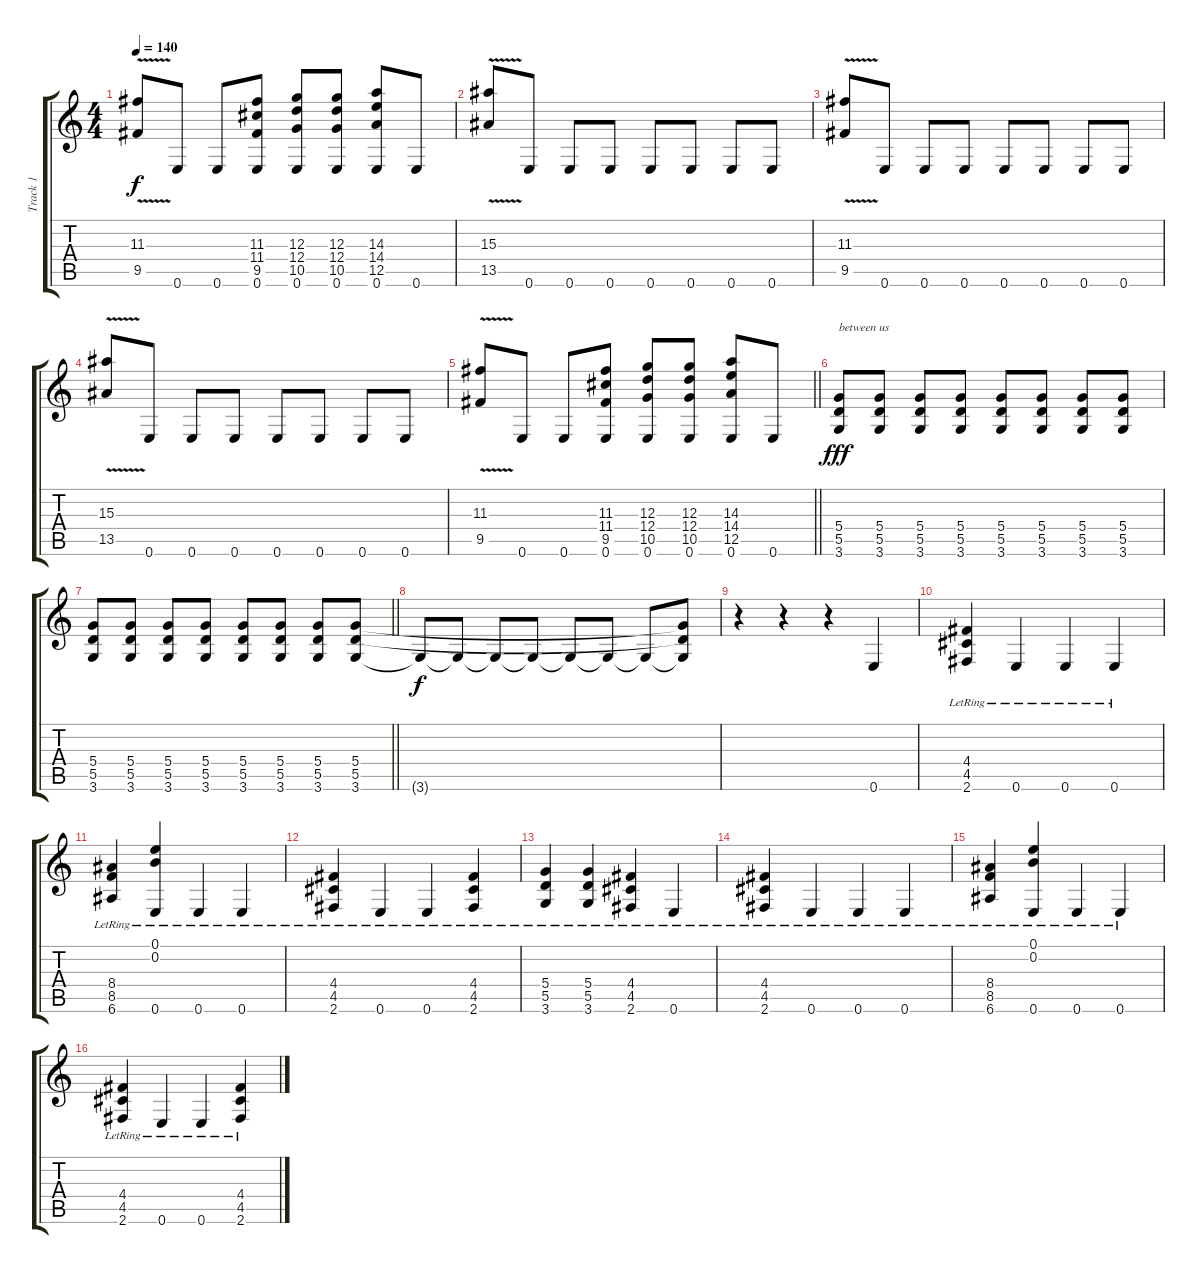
\track ("Track 1" "Track 1") {instrument overdrivenguitar}
\staff {score tabs}
\tuning (E4 B3 G3 D3 A2 E2) {hide}
\ts (4 4)
\tempo 140
\clef g2
\ks c
(11.3{v} 9.5).8{dy f} 0.6.8 0.6.8 (11.3 11.4 9.5 0.6).8 (12.3 12.4 10.5 0.6).8 (12.3 12.4 10.5 0.6).8 (14.3 14.4 12.5 0.6).8 0.6.8 |
(15.3{v} 13.5{v}).8 0.6.8 0.6.8 0.6.8 0.6.8 0.6.8 0.6.8 0.6.8 |
(11.3{v} 9.5).8 0.6.8 0.6.8 0.6.8 0.6.8 0.6.8 0.6.8 0.6.8 |
(15.3{v} 13.5{v}).8 0.6.8 0.6.8 0.6.8 0.6.8 0.6.8 0.6.8 0.6.8 |
\barLineRight lightlight
(11.3{v} 9.5).8 0.6.8 0.6.8 (11.3 11.4 9.5 0.6).8 (12.3 12.4 10.5 0.6).8 (12.3 12.4 10.5 0.6).8 (14.3 14.4 12.5 0.6).8 0.6.8 |
\section ("" "")
(5.4 5.5 3.6).8{txt "between us" dy fff} (5.4 5.5 3.6).8 (5.4 5.5 3.6).8 (5.4 5.5 3.6).8 (5.4 5.5 3.6).8 (5.4 5.5 3.6).8 (5.4 5.5 3.6).8 (5.4 5.5 3.6).8 |
\barLineRight lightlight
(5.4 5.5 3.6).8 (5.4 5.5 3.6).8 (5.4 5.5 3.6).8 (5.4 5.5 3.6).8 (5.4 5.5 3.6).8 (5.4 5.5 3.6).8 (5.4 5.5 3.6).8 (5.4 5.5 3.6).8 |
3.6{t}.8{dy f} 3.6{t}.8 3.6{t}.8 3.6{t}.8 3.6{t}.8 3.6{t}.8 3.6{t}.8 (5.4{t} 5.5{t} 3.6{t}).8 |
r.4 r.4 r.4 0.6.4 |
(4.4{lr} 4.5{lr} 2.6{lr}).4 0.6{lr}.4 0.6{lr}.4 0.6{lr}.4 |
(8.4{lr} 8.5{lr} 6.6{lr}).4 (0.1{lr} 0.2{lr} 0.6{lr}).4 0.6{lr}.4 0.6{lr}.4 |
(4.4{lr} 4.5{lr} 2.6{lr}).4 0.6{lr}.4 0.6{lr}.4 (4.4{lr} 4.5{lr} 2.6{lr}).4 |
(5.4{lr} 5.5{lr} 3.6{lr}).4 (5.4{lr} 5.5{lr} 3.6{lr}).4 (4.4{lr} 4.5{lr} 2.6{lr}).4 0.6{lr}.4 |
(4.4{lr} 4.5{lr} 2.6{lr}).4 0.6{lr}.4 0.6{lr}.4 0.6{lr}.4 |
(8.4{lr} 8.5{lr} 6.6{lr}).4 (0.1{lr} 0.2{lr} 0.6{lr}).4 0.6{lr}.4 0.6{lr}.4 |
(4.4{lr} 4.5{lr} 2.6{lr}).4 0.6{lr}.4 0.6{lr}.4 (4.4{lr} 4.5{lr} 2.6{lr}).4
